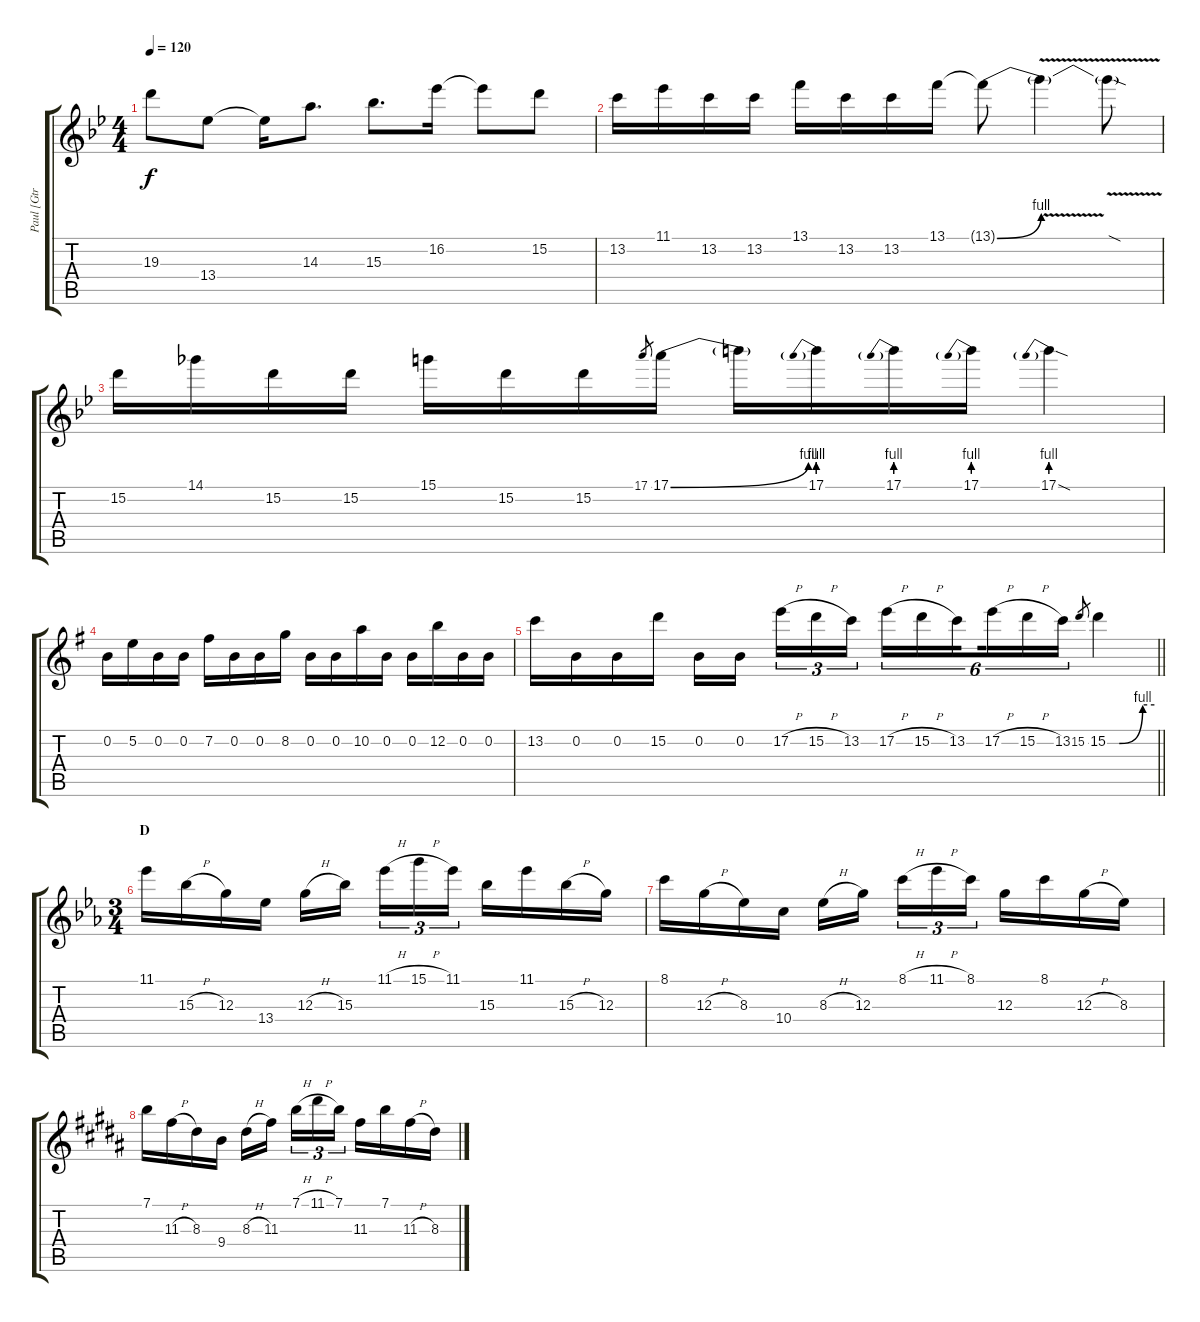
\track ("Paul [Gtr I]" "Paul [Gtr ") {instrument distortionguitar}
\staff {score tabs}
\tuning (E4 B3 G3 D3 A2 E2) {hide}
\ts (4 4)
\tempo 120
\clef g2
\ks bb
19.3{t}.8{dy f} 13.4.8 13.4{t}.16 14.3.8{d} 15.3.8{d} 16.2.16 16.2{t}.8 15.2.8 |
13.2.16 11.1.16 13.2.16 13.2.16 13.1.16 13.2.16 13.2.16 13.1.16 13.1{be (bend 0 0 60 4) t}.8 13.1{v t}.4 13.1{sod t}.8 |
15.2.16 14.1.16 15.2.16 15.2.16 15.1.16 15.2.16 15.2.16 17.1.8{gr} 17.1{be (bend 0 0 60 4)}.16 17.1{t}.16 17.1{be (prebend 0 4 60 4)}.16 17.1{be (prebend 0 4 60 4)}.16 17.1{be (prebend 0 4 60 4)}.16 17.1{be (prebend 0 4 60 4) sod}.4 |
\ks g
0.2.16 5.2.16 0.2.16 0.2.16 7.2.16 0.2.16 0.2.16 8.2.16 0.2.16 0.2.16 10.2.16 0.2.16 0.2.16 12.2.16 0.2.16 0.2.16 |
\barLineRight lightlight
13.2.16 0.2.16 0.2.16 15.2.16 0.2.16 0.2.16{beam splitsecondary} 17.2{h}.16{tu (3 2)} 15.2{h}.16{tu (3 2)} 13.2.16{tu (3 2)} 17.2{h}.16{tu (6 4)} 15.2{h}.16{tu (6 4)} 13.2.16{tu (6 4) beam splitsecondary} 17.2{h}.16{tu (6 4)} 15.2{h}.16{tu (6 4)} 13.2.16{tu (6 4)} 15.2.8{gr} 15.2{be (custom 0 0 15 0 45 4 60 4)}.4 |
\ts (3 4)
\section ("" "D")
\ks eb
11.1.16 15.3{h}.16 12.3.16 13.4.16 12.3{h}.16 15.3.16{beam splitsecondary} 11.1{h}.16{tu (3 2)} 15.1{h}.16{tu (3 2)} 11.1.16{tu (3 2)} 15.3.16 11.1.16 15.3{h}.16 12.3.16 |
8.1.16 12.3{h}.16 8.3.16 10.4.16 8.3{h}.16 12.3.16{beam splitsecondary} 8.1{h}.16{tu (3 2)} 11.1{h}.16{tu (3 2)} 8.1.16{tu (3 2)} 12.3.16 8.1.16 12.3{h}.16 8.3.16 |
\ks b
7.1.16 11.3{h}.16 8.3.16 9.4.16 8.3{h}.16 11.3.16{beam splitsecondary} 7.1{h}.16{tu (3 2)} 11.1{h}.16{tu (3 2)} 7.1.16{tu (3 2)} 11.3.16 7.1.16 11.3{h}.16 8.3.16
